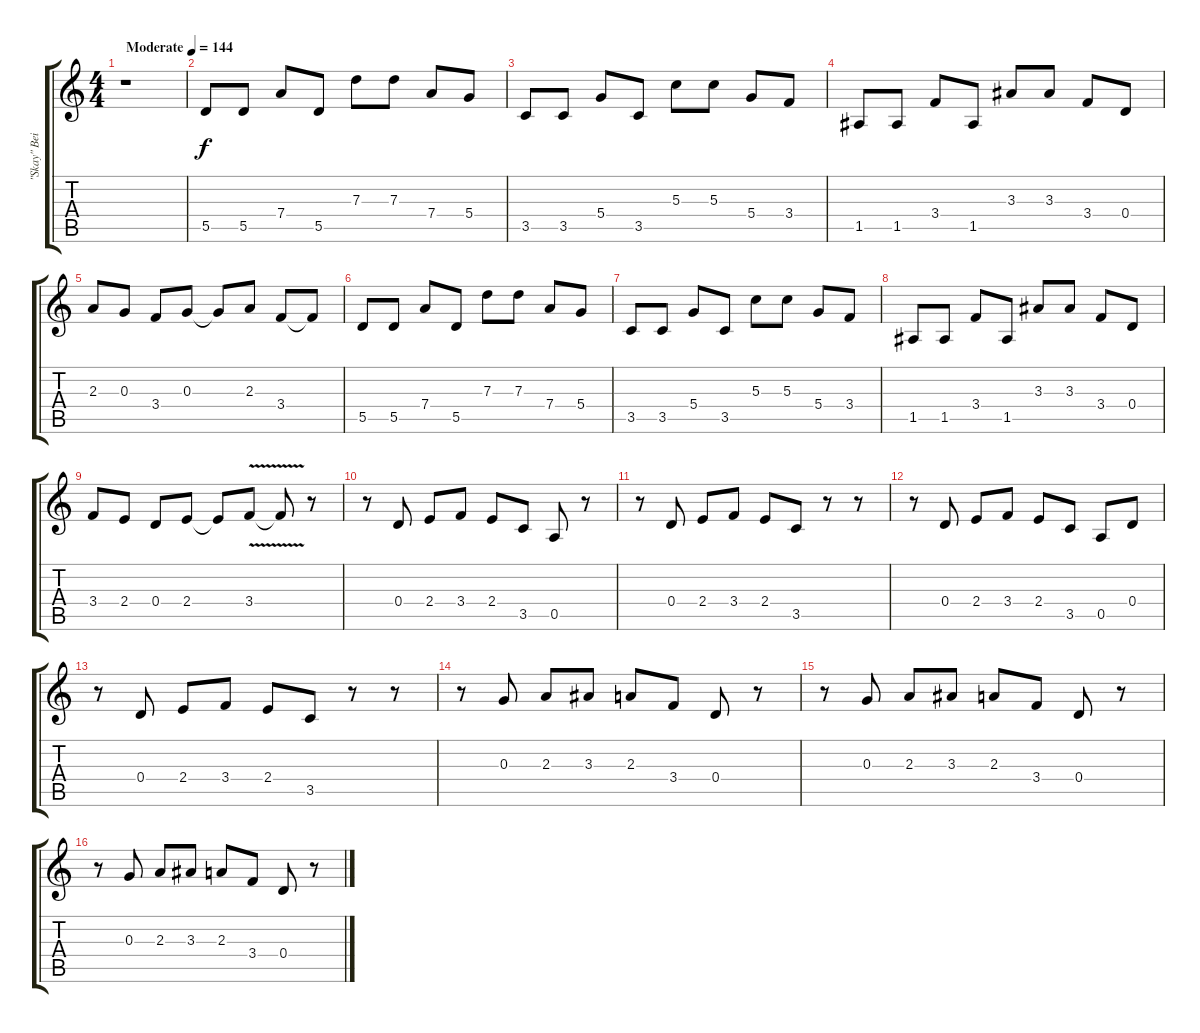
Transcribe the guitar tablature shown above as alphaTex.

\track ("\"Skay\" Beilinson" "\"Skay\" Bei") {instrument overdrivenguitar}
\staff {score tabs}
\tuning (E4 B3 G3 D3 A2 E2) {hide}
\ts (4 4)
\tempo (144 "Moderate")
\clef g2
\ks c
r.1{dy f instrument overdrivenguitar} |
5.5.8 5.5.8 7.4.8 5.5.8 7.3.8 7.3.8 7.4.8 5.4.8 |
3.5.8 3.5.8 5.4.8 3.5.8 5.3.8 5.3.8 5.4.8 3.4.8 |
1.5.8 1.5.8 3.4.8 1.5.8 3.3.8 3.3.8 3.4.8 0.4.8 |
2.3.8 0.3.8 3.4.8 0.3.8 0.3{t}.8 2.3.8 3.4.8 3.4{t}.8 |
5.5.8 5.5.8 7.4.8 5.5.8 7.3.8 7.3.8 7.4.8 5.4.8 |
3.5.8 3.5.8 5.4.8 3.5.8 5.3.8 5.3.8 5.4.8 3.4.8 |
1.5.8 1.5.8 3.4.8 1.5.8 3.3.8 3.3.8 3.4.8 0.4.8 |
3.4.8 2.4.8 0.4.8 2.4.8 2.4{t}.8 3.4{v}.8 3.4{t}.8 r.8 |
r.8{volume 10} 0.4.8 2.4.8 3.4.8 2.4.8 3.5.8 0.5.8 r.8 |
r.8 0.4.8 2.4.8 3.4.8 2.4.8 3.5.8 r.8 r.8 |
r.8 0.4.8 2.4.8 3.4.8 2.4.8 3.5.8 0.5.8 0.4.8 |
r.8 0.4.8 2.4.8 3.4.8 2.4.8 3.5.8 r.8 r.8 |
r.8 0.3.8 2.3.8 3.3.8 2.3.8 3.4.8 0.4.8 r.8 |
r.8 0.3.8 2.3.8 3.3.8 2.3.8 3.4.8 0.4.8 r.8 |
r.8 0.3.8 2.3.8 3.3.8 2.3.8 3.4.8 0.4.8 r.8
